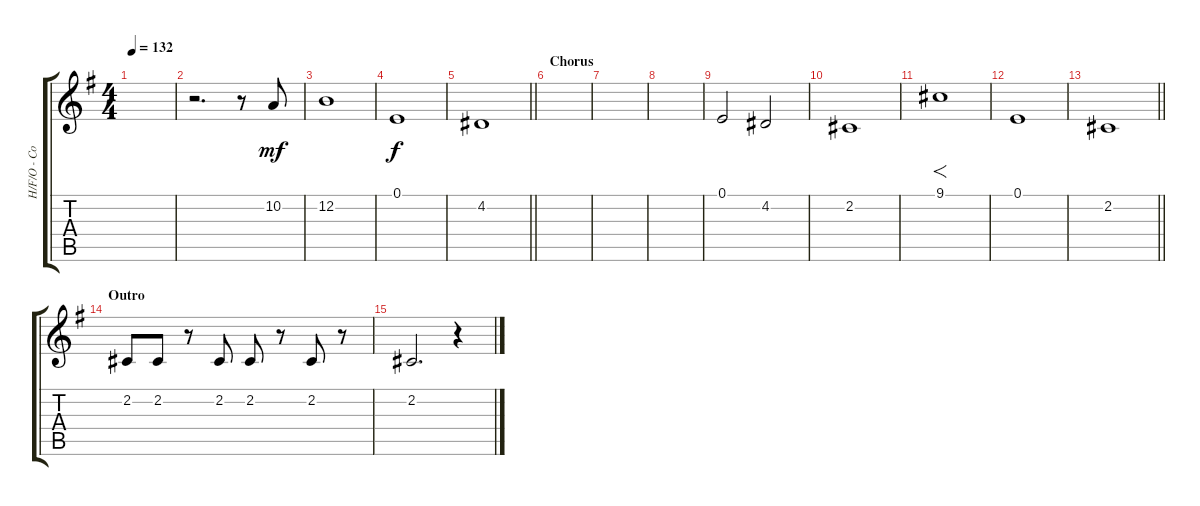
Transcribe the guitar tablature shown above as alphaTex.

\track ("H/F/O - Coen Janssen" "H/F/O - Co") {instrument frenchhorn}
\staff {score tabs}
\tuning (E4 B3 G3 D3 A2 E2) {hide}
\ts (4 4)
\tempo 132
\clef g2
\ks g
|
r.2{d} r.8 10.2.8{dy mf} |
12.2.1 |
0.1.1{dy f} |
\barLineRight lightlight
4.2.1 |
\section ("" "Chorus")
|
|
|
0.1.2 4.2.2 |
2.2.1 |
9.1.1{f} |
0.1.1 |
\barLineRight lightlight
2.2.1 |
\section ("" "Outro")
2.2.8 2.2.8 r.8 2.2.8 2.2.8 r.8 2.2.8 r.8 |
2.2.2{d} r.4
